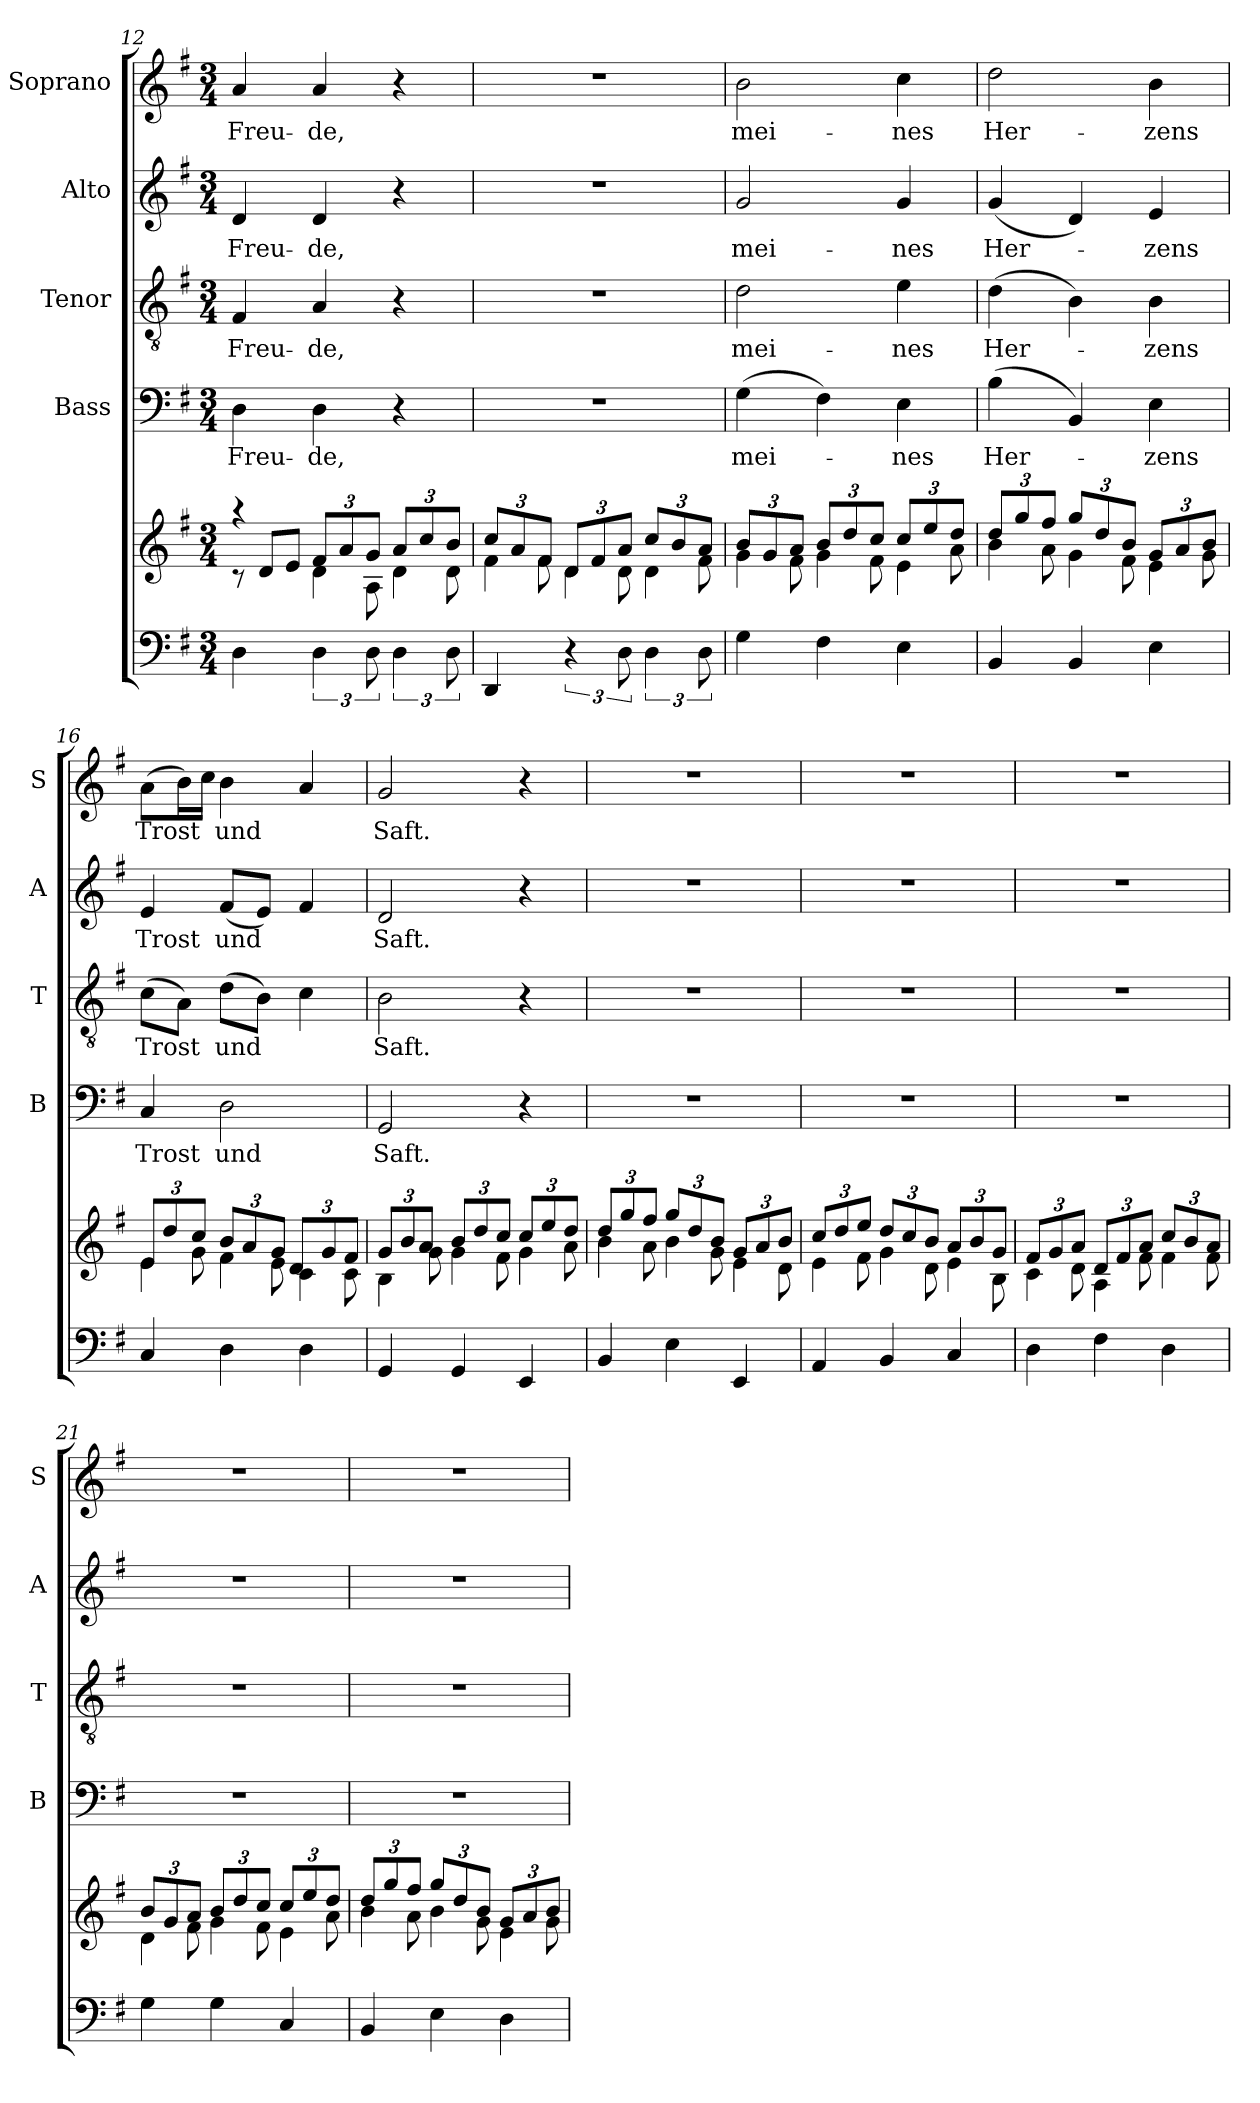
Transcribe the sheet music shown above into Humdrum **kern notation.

**kern	**kern	**kern	**text	**kern	**text	**kern	**text	**kern	**text
*part6	*part5	*part4	*part4	*part3	*part3	*part2	*part2	*part1	*part1
*staff6	*staff5	*staff4	*staff4	*staff3	*staff3	*staff2	*staff2	*staff1	*staff1
*	*	*I"Bass	*	*I"Tenor	*	*I"Alto	*	*I"Soprano	*
*	*	*I'B	*	*I'T	*	*I'A	*	*I'S	*
*clefF4	*clefG2	*clefF4	*	*clefGv2	*	*clefG2	*	*clefG2	*
*k[f#]	*k[f#]	*k[f#]	*	*k[f#]	*	*k[f#]	*	*k[f#]	*
*G:	*G:	*G:	*	*G:	*	*G:	*	*G:	*
*M3/4	*M3/4	*M3/4	*	*M3/4	*	*M3/4	*	*M3/4	*
=12	=12	=12	=12	=12	=12	=12	=12	=12	=12
*	*^	*	*	*	*	*	*	*	*
4D\	4raa	12rc	4D\	Freu-	4F#/	Freu-	4d/	Freu-	4a/	Freu-
.	.	12d/L	.	.	.	.	.	.	.	.
.	.	12e/J	.	.	.	.	.	.	.	.
*	*Xtuplet	*tuplet	*	*	*	*	*	*	*	*
6D\	6d\	12f#/L	4D\	-de,	4A/	-de,	4d/	-de,	4a/	-de,
.	.	12a/	.	.	.	.	.	.	.	.
12D\	12A\	12g/J	.	.	.	.	.	.	.	.
*	*Xtuplet	*tuplet	*	*	*	*	*	*	*	*
6D\	6d\	12a/L	4r	.	4r	.	4r	.	4r	.
.	.	12cc/	.	.	.	.	.	.	.	.
12D\	12d\	12b/J	.	.	.	.	.	.	.	.
=13	=13	=13	=13	=13	=13	=13	=13	=13	=13	=13
*	*Xtuplet	*tuplet	*	*	*	*	*	*	*	*
4DD/	6f#\	12cc/L	2.r	.	2.r	.	2.r	.	2.r	.
.	.	12a/	.	.	.	.	.	.	.	.
.	12f#\	12f#/J	.	.	.	.	.	.	.	.
*	*Xtuplet	*tuplet	*	*	*	*	*	*	*	*
6r	6d\	12d/L	.	.	.	.	.	.	.	.
.	.	12f#/	.	.	.	.	.	.	.	.
12D\	12d\	12a/J	.	.	.	.	.	.	.	.
*	*Xtuplet	*tuplet	*	*	*	*	*	*	*	*
6D\	6d\	12cc/L	.	.	.	.	.	.	.	.
.	.	12b/	.	.	.	.	.	.	.	.
12D\	12f#\	12a/J	.	.	.	.	.	.	.	.
=14	=14	=14	=14	=14	=14	=14	=14	=14	=14	=14
*	*Xtuplet	*tuplet	*	*	*	*	*	*	*	*
4G\	6g\	12b/L	(4G\	mei-	2d\	mei-	2g/	mei-	2b\	mei-
.	.	12g/	.	.	.	.	.	.	.	.
.	12f#\	12a/J	.	.	.	.	.	.	.	.
*	*Xtuplet	*tuplet	*	*	*	*	*	*	*	*
4F#\	6g\	12b/L	4F#\)	.	.	.	.	.	.	.
.	.	12dd/	.	.	.	.	.	.	.	.
.	12f#\	12cc/J	.	.	.	.	.	.	.	.
*	*Xtuplet	*tuplet	*	*	*	*	*	*	*	*
4E\	6e\	12cc/L	4E\	-nes	4e\	-nes	4g/	-nes	4cc\	-nes
.	.	12ee/	.	.	.	.	.	.	.	.
.	12a\	12dd/J	.	.	.	.	.	.	.	.
!!LO:PB:g=z
=15	=15	=15	=15	=15	=15	=15	=15	=15	=15	=15
*	*Xtuplet	*tuplet	*	*	*	*	*	*	*	*
4BB/	6b\	12dd/L	(4B\	Her-	(4d\	Her-	(4g/	Her-	2dd\	Her-
.	.	12gg/	.	.	.	.	.	.	.	.
.	12a\	12ff#/J	.	.	.	.	.	.	.	.
*	*Xtuplet	*tuplet	*	*	*	*	*	*	*	*
4BB/	6g\	12gg/L	4BB/)	.	4B\)	.	4d/)	.	.	.
.	.	12dd/	.	.	.	.	.	.	.	.
.	12f#\	12b/J	.	.	.	.	.	.	.	.
*	*Xtuplet	*tuplet	*	*	*	*	*	*	*	*
4E\	6e\	12g/L	4E\	-zens	4B\	-zens	4e/	-zens	4b\	-zens
.	.	12a/	.	.	.	.	.	.	.	.
.	12g\	12b/J	.	.	.	.	.	.	.	.
=16	=16	=16	=16	=16	=16	=16	=16	=16	=16	=16
*	*Xtuplet	*tuplet	*	*	*	*	*	*	*	*
4C/	6e\	12e/L	4C/	Trost	(8c\L	Trost	4e/	Trost	(8a\L	Trost
.	.	12dd/	.	.	.	.	.	.	.	.
.	.	.	.	.	8A\J)	.	.	.	16b\L)	.
.	12g\	12cc/J	.	.	.	.	.	.	.	.
.	.	.	.	.	.	.	.	.	16cc\JJ	.
*	*Xtuplet	*tuplet	*	*	*	*	*	*	*	*
4D\	6f#\	12b/L	2D\	und	(8d\L	und	(8f#/L	und	4b\	und
.	.	12a/	.	.	.	.	.	.	.	.
.	.	.	.	.	8B\J)	.	8e/J)	.	.	.
.	12e\	12g/J	.	.	.	.	.	.	.	.
*	*Xtuplet	*tuplet	*	*	*	*	*	*	*	*
4D\	6c\	12d/L	.	.	4c\	.	4f#/	.	4a/	.
.	.	12g/	.	.	.	.	.	.	.	.
.	12c\	12f#/J	.	.	.	.	.	.	.	.
=17	=17	=17	=17	=17	=17	=17	=17	=17	=17	=17
*	*Xtuplet	*tuplet	*	*	*	*	*	*	*	*
4GG/	6B\	12g/L	2GG/	Saft.	2B\	Saft.	2d/	Saft.	2g/	Saft.
.	.	12b/	.	.	.	.	.	.	.	.
.	12g\	12a/J	.	.	.	.	.	.	.	.
*	*Xtuplet	*tuplet	*	*	*	*	*	*	*	*
4GG/	6g\	12b/L	.	.	.	.	.	.	.	.
.	.	12dd/	.	.	.	.	.	.	.	.
.	12f#\	12cc/J	.	.	.	.	.	.	.	.
*	*Xtuplet	*tuplet	*	*	*	*	*	*	*	*
4EE/	6g\	12cc/L	4r	.	4r	.	4r	.	4r	.
.	.	12ee/	.	.	.	.	.	.	.	.
.	12a\	12dd/J	.	.	.	.	.	.	.	.
=18	=18	=18	=18	=18	=18	=18	=18	=18	=18	=18
*	*Xtuplet	*tuplet	*	*	*	*	*	*	*	*
4BB/	6b\	12dd/L	2.r	.	2.r	.	2.r	.	2.r	.
.	.	12gg/	.	.	.	.	.	.	.	.
.	12a\	12ff#/J	.	.	.	.	.	.	.	.
*	*Xtuplet	*tuplet	*	*	*	*	*	*	*	*
4E\	6b\	12gg/L	.	.	.	.	.	.	.	.
.	.	12dd/	.	.	.	.	.	.	.	.
.	12g\	12b/J	.	.	.	.	.	.	.	.
*	*Xtuplet	*tuplet	*	*	*	*	*	*	*	*
4EE/	6e\	12g/L	.	.	.	.	.	.	.	.
.	.	12a/	.	.	.	.	.	.	.	.
.	12d\	12b/J	.	.	.	.	.	.	.	.
!!LO:PB:g=z
=19	=19	=19	=19	=19	=19	=19	=19	=19	=19	=19
*	*Xtuplet	*tuplet	*	*	*	*	*	*	*	*
4AA/	6e\	12cc/L	2.r	.	2.r	.	2.r	.	2.r	.
.	.	12dd/	.	.	.	.	.	.	.	.
.	12f#\	12ee/J	.	.	.	.	.	.	.	.
*	*Xtuplet	*tuplet	*	*	*	*	*	*	*	*
4BB/	6g\	12dd/L	.	.	.	.	.	.	.	.
.	.	12cc/	.	.	.	.	.	.	.	.
.	12d\	12b/J	.	.	.	.	.	.	.	.
*	*Xtuplet	*tuplet	*	*	*	*	*	*	*	*
4C/	6e\	12a/L	.	.	.	.	.	.	.	.
.	.	12b/	.	.	.	.	.	.	.	.
.	12B\	12g/J	.	.	.	.	.	.	.	.
=20	=20	=20	=20	=20	=20	=20	=20	=20	=20	=20
*	*Xtuplet	*tuplet	*	*	*	*	*	*	*	*
4D\	6c\	12f#/L	2.r	.	2.r	.	2.r	.	2.r	.
.	.	12g/	.	.	.	.	.	.	.	.
.	12d\	12a/J	.	.	.	.	.	.	.	.
*	*Xtuplet	*tuplet	*	*	*	*	*	*	*	*
4F#\	6A\	12d/L	.	.	.	.	.	.	.	.
.	.	12f#/	.	.	.	.	.	.	.	.
.	12f#\	12a/J	.	.	.	.	.	.	.	.
*	*Xtuplet	*tuplet	*	*	*	*	*	*	*	*
4D\	6f#\	12cc/L	.	.	.	.	.	.	.	.
.	.	12b/	.	.	.	.	.	.	.	.
.	12f#\	12a/J	.	.	.	.	.	.	.	.
=21	=21	=21	=21	=21	=21	=21	=21	=21	=21	=21
*	*Xtuplet	*tuplet	*	*	*	*	*	*	*	*
4G\	6d\	12b/L	2.r	.	2.r	.	2.r	.	2.r	.
.	.	12g/	.	.	.	.	.	.	.	.
.	12f#\	12a/J	.	.	.	.	.	.	.	.
*	*Xtuplet	*tuplet	*	*	*	*	*	*	*	*
4G\	6g\	12b/L	.	.	.	.	.	.	.	.
.	.	12dd/	.	.	.	.	.	.	.	.
.	12f#\	12cc/J	.	.	.	.	.	.	.	.
*	*Xtuplet	*tuplet	*	*	*	*	*	*	*	*
4C/	6e\	12cc/L	.	.	.	.	.	.	.	.
.	.	12ee/	.	.	.	.	.	.	.	.
.	12a\	12dd/J	.	.	.	.	.	.	.	.
=22	=22	=22	=22	=22	=22	=22	=22	=22	=22	=22
*	*Xtuplet	*tuplet	*	*	*	*	*	*	*	*
4BB/	6b\	12dd/L	2.r	.	2.r	.	2.r	.	2.r	.
.	.	12gg/	.	.	.	.	.	.	.	.
.	12a\	12ff#/J	.	.	.	.	.	.	.	.
*	*Xtuplet	*tuplet	*	*	*	*	*	*	*	*
4E\	6b\	12gg/L	.	.	.	.	.	.	.	.
.	.	12dd/	.	.	.	.	.	.	.	.
.	12g\	12b/J	.	.	.	.	.	.	.	.
*	*Xtuplet	*tuplet	*	*	*	*	*	*	*	*
4D\	6e\	12g/L	.	.	.	.	.	.	.	.
.	.	12a/	.	.	.	.	.	.	.	.
.	12g\	12b/J	.	.	.	.	.	.	.	.
*	*v	*v	*	*	*	*	*	*	*	*
=	=	=	=	=	=	=	=	=	=
*-	*-	*-	*-	*-	*-	*-	*-	*-	*-
